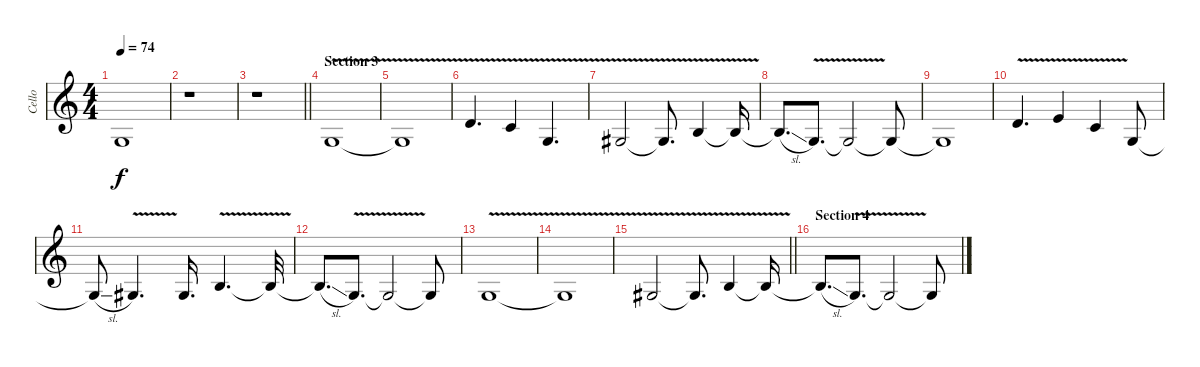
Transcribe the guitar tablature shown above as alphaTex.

\track ("Cello" "Cello") {instrument cello}
\staff {score}
\tuning (A3 D3 G2 C2) {hide}
\ts (4 4)
\tempo 74
\clef g2
\ks c
5.2{t}.1{dy f} |
r.1 |
\barLineRight lightlight
r.1 |
\section ("" "Section 3")
5.2{v}.1{volume 12} |
5.2{t}.1 |
5.1{v}.4{d} 3.1{v}.4 5.2{v}.4{d} |
6.2{v}.2 6.2{t}.8{d} 9.2{v}.4 9.2{t}.16 |
9.2{sl t}.8{d} 5.2{v}.8{d} 5.2{t}.2 5.2{t}.8 |
5.2{t}.1 |
5.1{v}.4{d} 7.1{v}.4 10.2{v}.4 5.2.8 |
5.2{sl t}.8 6.2{v}.4{d} 6.2.16{d} 9.2{v}.4{d} 9.2{t}.32 |
9.2{sl t}.8{d} 5.2{v}.8{d} 5.2{t}.2 5.2{t}.8 |
5.2{v}.1 |
5.2{t}.1 |
\barLineRight lightlight
6.2{v}.2 6.2{t}.8{d} 9.2{v}.4 9.2{t}.16 |
\section ("" "Section 4")
9.2{sl t}.8{d} 5.2{v}.8{d} 5.2{t}.2 5.2{t}.8
